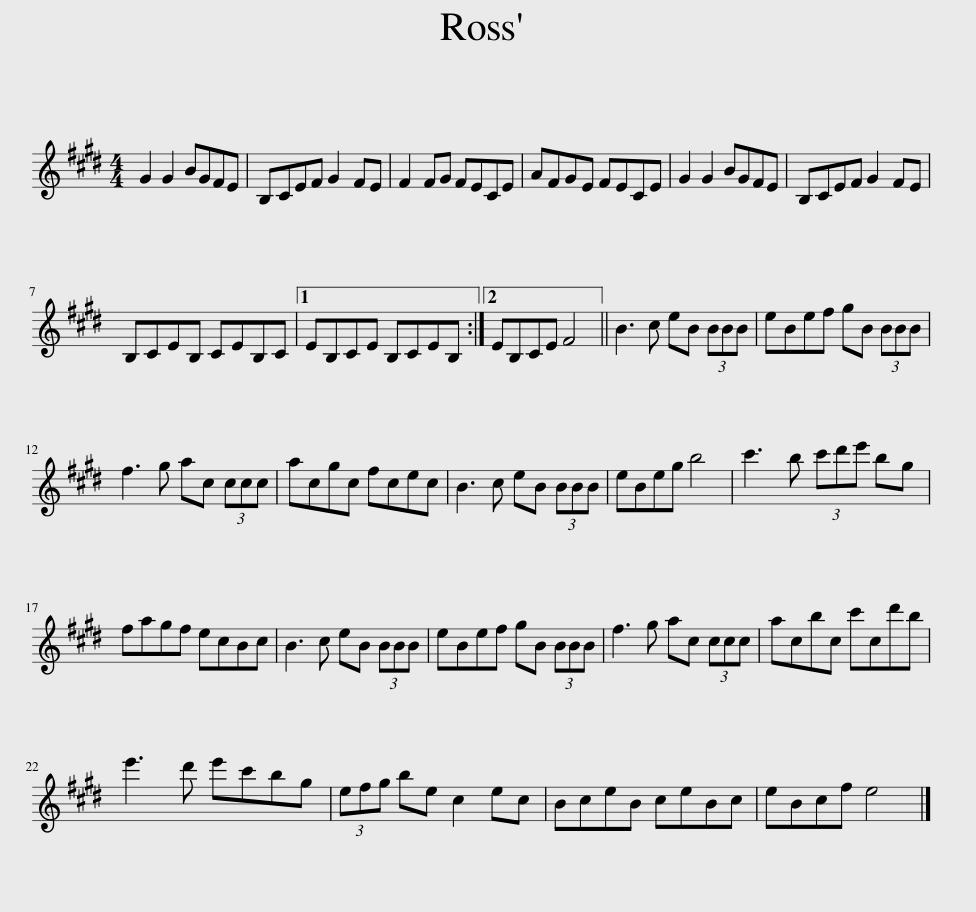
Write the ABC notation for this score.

X:1
L:1/8
M:4/4
I:linebreak $
K:E
V:1 treble
V:1
 G2 G2 BGFE | B,CEF G2 FE | F2 FG FECE | AFGE FECE | G2 G2 BGFE | %5
 B,CEF G2 FE |$ B,CEB, CEB,C |1 EB,CE B,CEB, :|2 EB,CE F4 || B3 c eB (3BBB | %10
 eBef gB (3BBB |$ f3 g ac (3ccc | acgc fcec | B3 c eB (3BBB | eBeg b4 | %15
 c'3 b (3c'd'e' bg |$ fagf ecBc | B3 c eB (3BBB | eBef gB (3BBB | f3 g ac (3ccc | %20
 acbc c'cd'b |$ e'3 d' e'c'bg | (3efg be c2 ec | BceB ceBc | eBcf e4 |] %25
